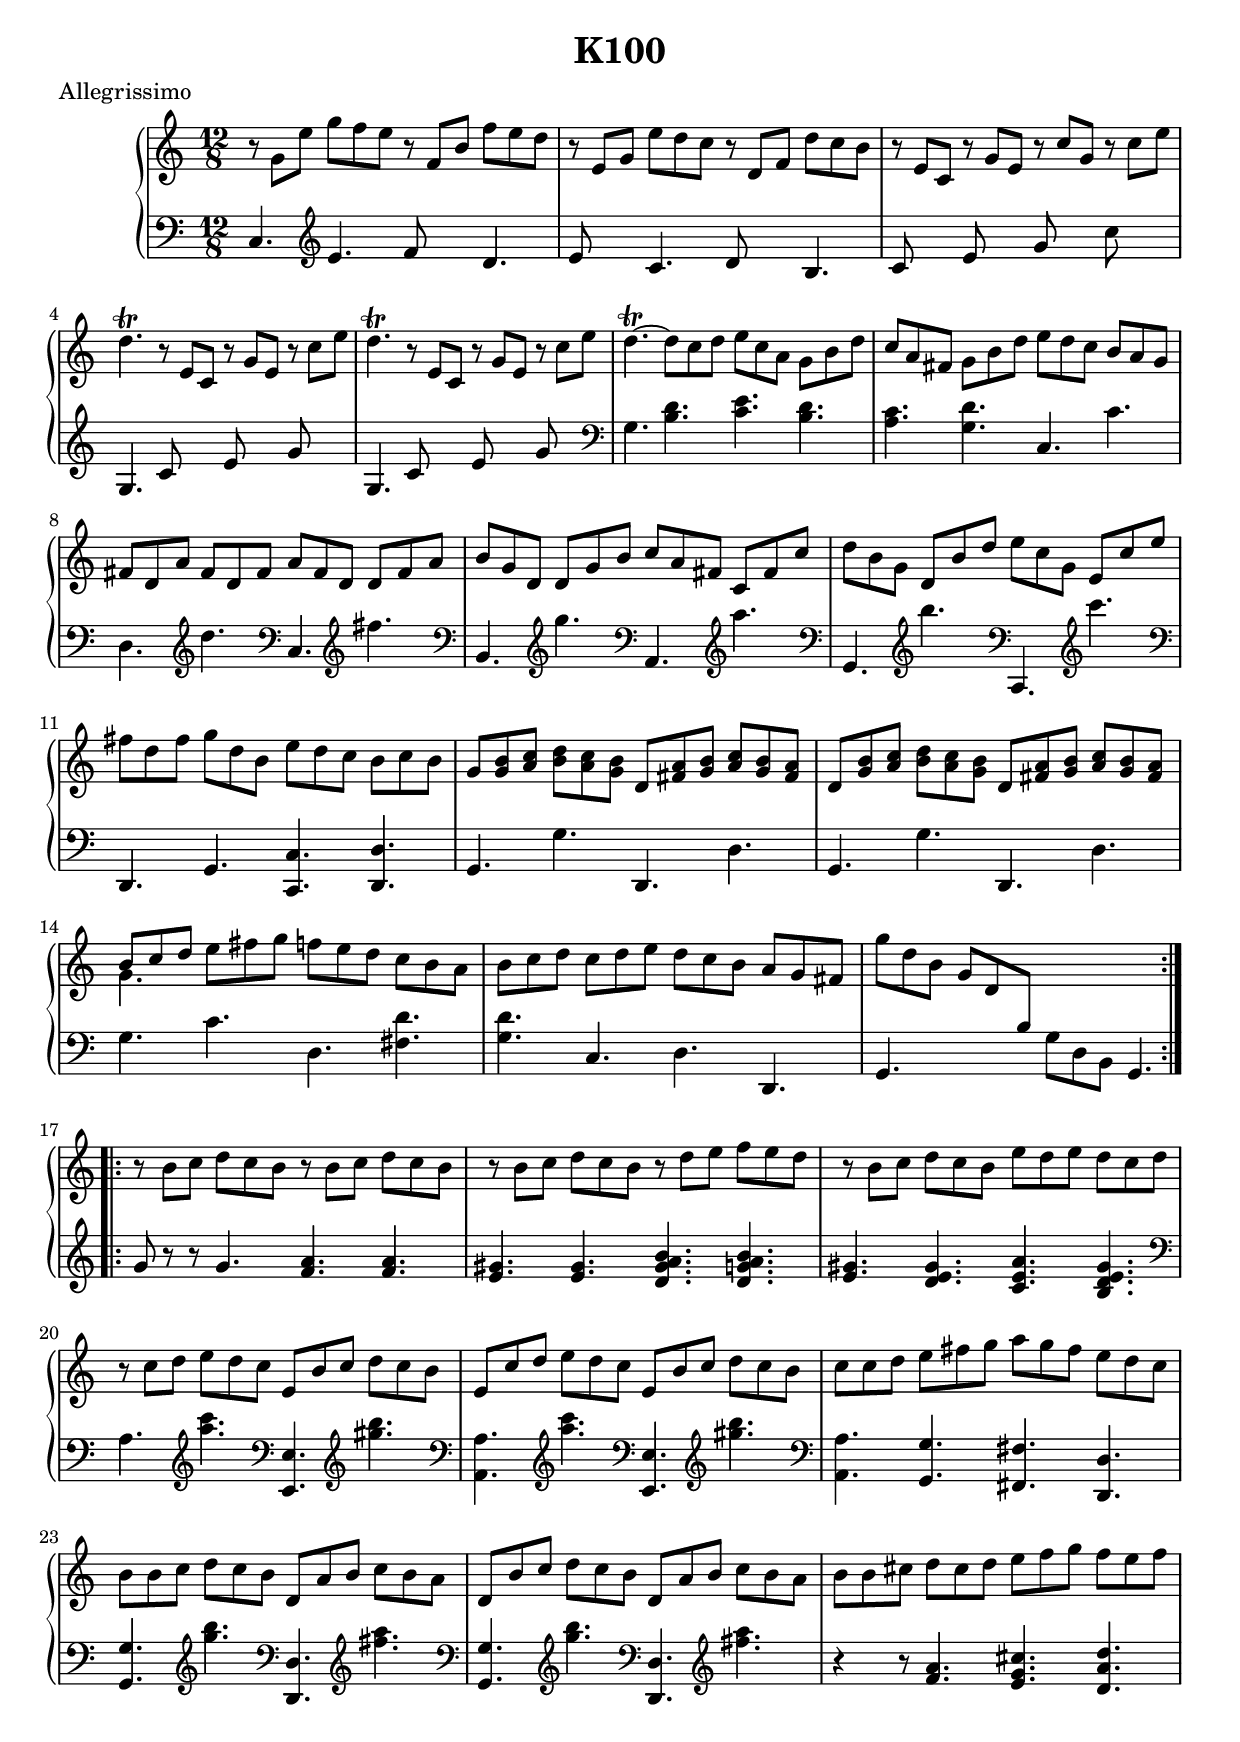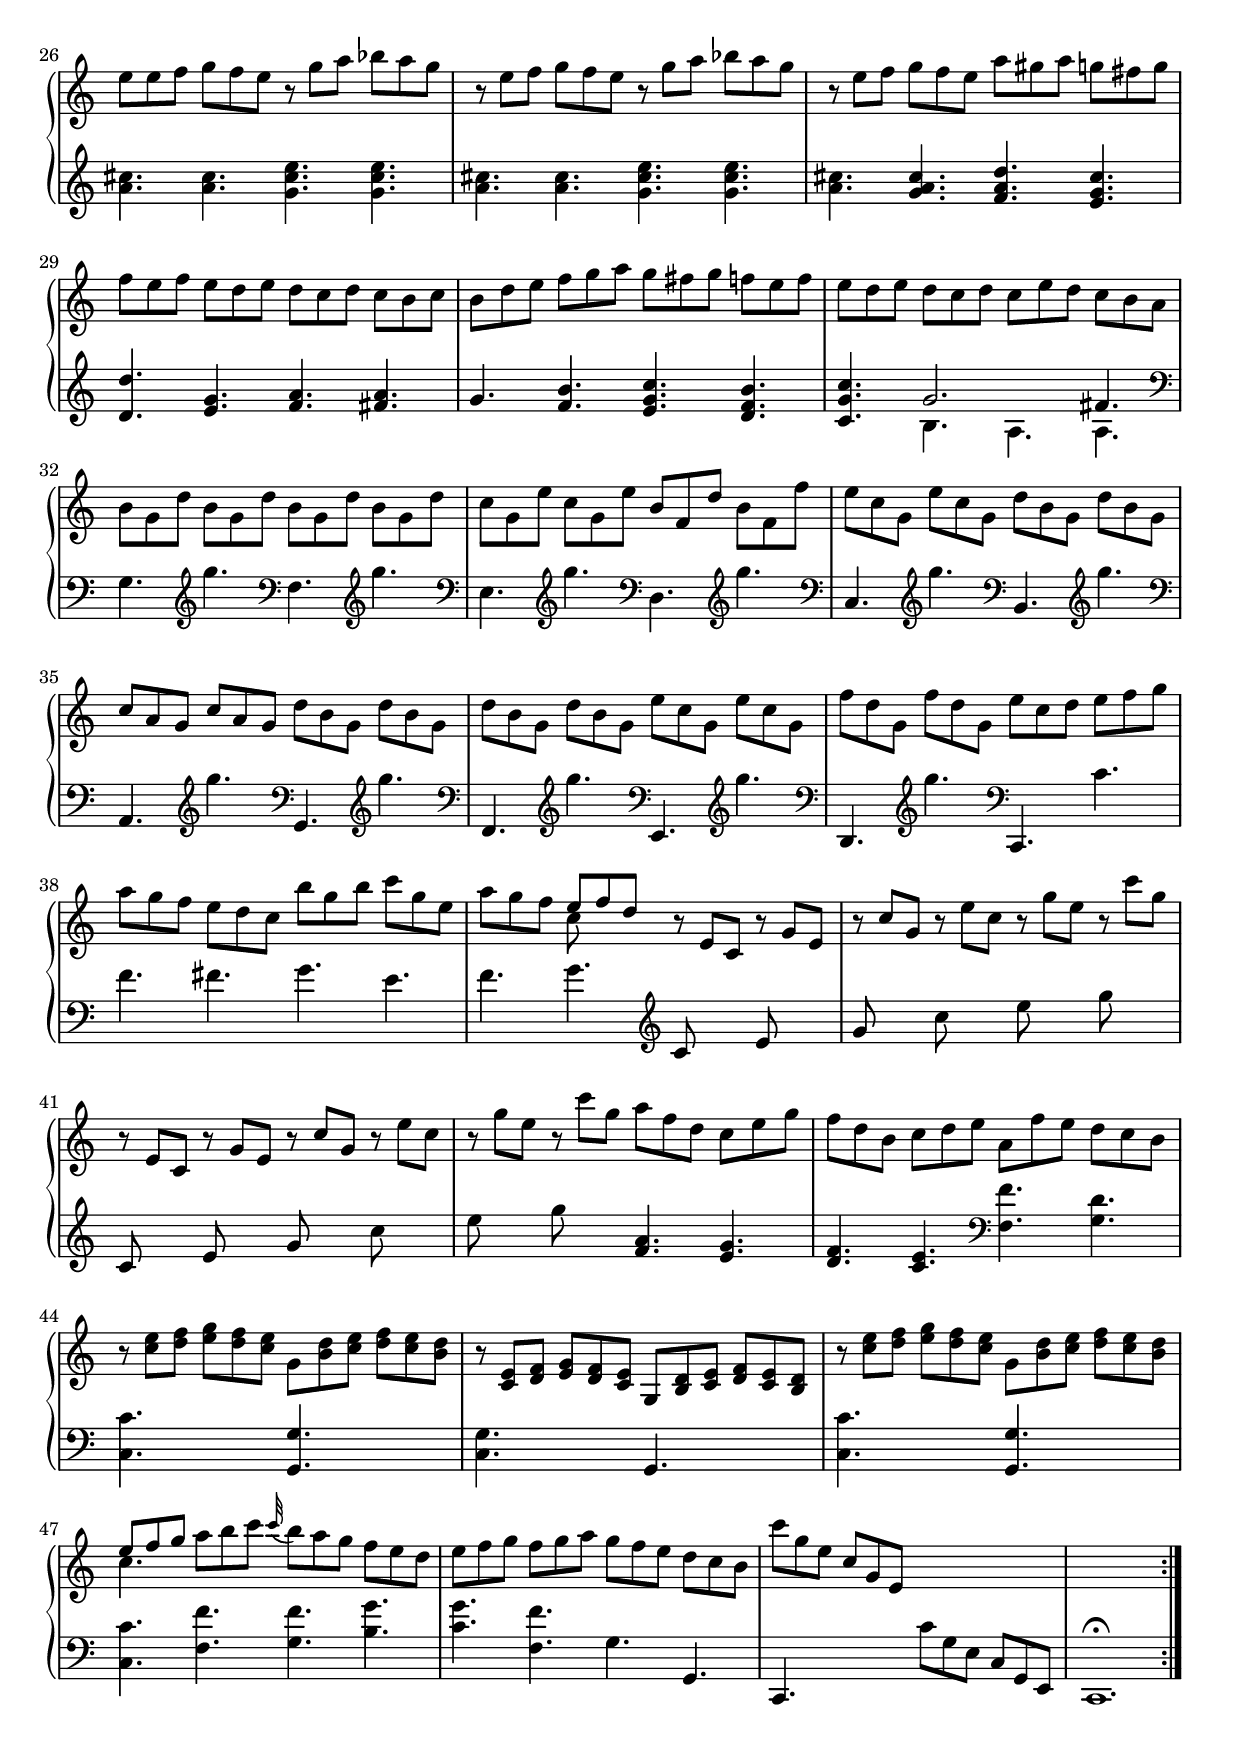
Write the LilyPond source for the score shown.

\version "2.18.2"
\version "2.18.2"

su = \stemUp
sd = \stemDown
sn = \stemNeutral
tu = \tieUp
td = \tieDown
tn = \tieNeutral
cstr = \change Staff = "right"
cstl = \change Staff = "left"

global = {
  \key c \major
  \time 12/8
}

right = \relative c'' {
  \global
 
  \repeat volta 2 {
    r8 g e' g f e r f, b f' e d
    r8 e, g e' d c r d, f d' c b
    r e, c r g' e r c' g r c e
    
    d4.-\trill r8 e, c r g' e r c' e
    d4.-\trill r8 e, c r g' e r c' e
    d4.-\trill ~ d8 c d e c a g b d
    
    c a fis g b d e d c b a g
    fis d a' fis d fis a fis d d fis a
    b g d d g b c a fis c fis c'
    
    d b g d b' d e c g e c' e
    fis d fis g d b e d c b c b
    << { s b c d c b s a b c b a } { g g a b a g d fis g a g fis } >>
    
    << { s b c d c b s a b c b a } { d, g a b a g d fis g a g fis } >>
    << { b c d } \\ { g,4. } >> e'8 fis g f e d c b a
    b c d c d e d c b a g fis
    g' d b \su g d \cstl b \sn g d b g4.
  }
  
  \repeat volta 2 {
    \cstr r8 b'' c d c b r b c d c b
    r b c d c b r d e f e d
    r b c d c b e d e d c d
    
    r c d e d c e, b' c d c b
    e, c' d e d c e, b' c d c b
    c c d e fis g a g fis e d c
    
    b b c d c b d, a' b c b a
    d, b' c d c b d, a' b c b a
    b b cis d cis d e f g f e f
    
    e e f g f e r g a bes a g
    r e f g f e r g a bes a g
    r e f g f e a gis a g fis g
    
    f e f e d e d c d c b c
    b d e f g a g fis g f e f
    e d e d c d c e d c b a
    
    b g d' b g d' b g d' b g d'
    c g e' c g e' b f d' b f f'
    e c g e' c g d' b g d' b g
    
    c a g c a g d' b g d' b g
    d' b g d' b g e' c g e' c g
    f' d g, f'd g, e' c d e f g
    
    a g f e d c b' g b c g e
    a g f << { e f d } \\ { c } >> r e, c r g' e
    r c' g r e' c r g' e r c' g

    r e, c r g' e r c' g r e' c
    r g' e r c' g a f d c e g
    f d b c d e a, f' e d c b
    
    r << { e f g f e s d e f e d } { c d e d c g b c d c b } >>
    r << { e, f g f e s d e f e d } { c d e d c g b c d c b } >>
    r << { e' f g f e s d e f e d } { c d e d c g b c d c b } >>
    
    << { e f g } \\ { c,4. } >> a'8 b c \appoggiatura c32 b8 a g f e d
    e f g f g a g f e d c b
    c' g e c g e \cstl c g e c g e
    c1.-\fermata
  }
}
 
left = \relative c {
  \global
  
  \repeat volta 2 {
    c4. \clef treble e' f8 s4 d4.
    e8 s4 c4. d8 s4 b4.
    c8 s4 e8 s4 g8 s4 c8 s4
    
    g,4. c8 s4 e8 s4 g8 s4
    g,4. c8 s4 e8 s4 g8 s4
    \clef bass g,4. <b d> <c e> <b d>    
    <a c> <g d'> c, c'
    
    << { \sn s4. \clef treble d' s \clef treble fis
        s \clef treble g s \clef treble a
        s \clef treble b s \clef treble c
      } \\
      { \sn \clef bass d,,,4. s \clef bass c s
        \clef bass b s \clef bass a s
        \clef bass g s \clef bass c, s
    } >>
    
    \clef bass d g <c, c'> <d d'>
    g g' d, d'
    g, g' d, d'
    
    g c d, <fis d'>
    <g d'> c, d d,
    g s s2.
  }
  \once \set Staff.explicitClefVisibility = #end-of-line-invisible 
  
  \repeat volta 2 {
    \clef treble g''8 r r g4. <f a> <f a> 
    <e gis> <e gis> <d gis a b> <d g a b>
    <e gis> <d e gis> <c e a> <b d e gis>
    
    << { \sn \clef bass a s \clef bass <e, e'> s
         \clef bass <a a'> s \clef bass <e e'> s } \\
       { \sn s \clef treble <a''' c> s \clef treble <gis b>
         s \clef treble <a c> s \clef treble <gis b> } >>
    \clef bass <a,,, a'> <g g'> <fis fis'> <d d'>
     
    << { \sn \clef bass <g g'> s \clef bass <d d'> s
         \clef bass <g g'> s \clef bass <d d'> s } \\
       { \sn s \clef treble <g''' b> s \clef treble <fis a>
         s \clef treble <g b> s \clef treble <fis a> } >>
     r4 r8 <f, a>4. <e g cis> <d a' d>
     
     <a' cis> <a cis> <g cis e> <g cis e>
     <a cis> <a cis> <g cis e> <g cis e>
     <a cis> <g a cis> <f a d> <e g cis>
     
     <d d'> <e g> <f a> <fis a>
     g <f b> <e g c> <d f b>
     <c g' c> << { g'2. fis4. } \\ { b,4. a a } >>
     
     << { \sn \clef bass g s \clef bass f s
          \clef bass e s \clef bass d s
          \clef bass c s \clef bass b s
          \clef bass a s \clef bass g s
          \clef bass f s \clef bass e s
          \clef bass d s \clef bass c } \\
        { \sn s \clef treble g'''' s \clef treble g
          s \clef treble g s \clef treble g
          s \clef treble g s \clef treble g
          s \clef treble g s \clef treble g
          s \clef treble g s \clef treble g
          s \clef treble g } >> c,,
      
     f fis g  e
     f g \clef treble c,8 s4 e8 s4
     g8 s4 c8 s4 e8 s4 g8 s4
     
     c,,8 s4 e8 s4 g8 s4 c8 s4 
     e8 s4 g8 s4 <f, a>4. <e g>
     <d f> <c e> \clef bass <f, f'> <g d'>
     
     <c, c'> s <g g'> s
     <c g'> s g s
     <c c'> s <g g'> s
     
     <c c'> <f f'> <g f'> <b g'>
     <c g'> <f, f'> g g,
     c, s s2.
     s1.
  }
}


#(set-global-staff-size 20)

\header {
  title = "K100"
  meter = "Allegrissimo"
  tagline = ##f
}

\paper {
  #(set-paper-size "a4")
  print-page-number = ##f
  between-system-padding = #0.1
  between-system-space = #0.1
  ragged-last-bottom = ##f
  ragged-bottom = ##f
}

\score {
  \new PianoStaff <<
    \new Staff = "right" {
      \right
    }
    \new Staff = "left" { 
      \clef bass \left 
    }
  >>
  \layout { }
}
